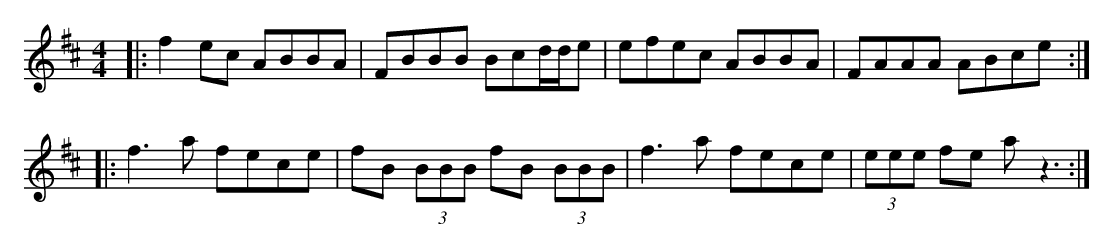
X:1
M:4/4
K:Bmin
|:f2 ec ABBA|FBBB Bcd/d/e|efec ABBA|FAAA ABce:|
|:f3a fece|fB (3BBB fB (3BBB|f3a fece|(3eee fe a z3:|
